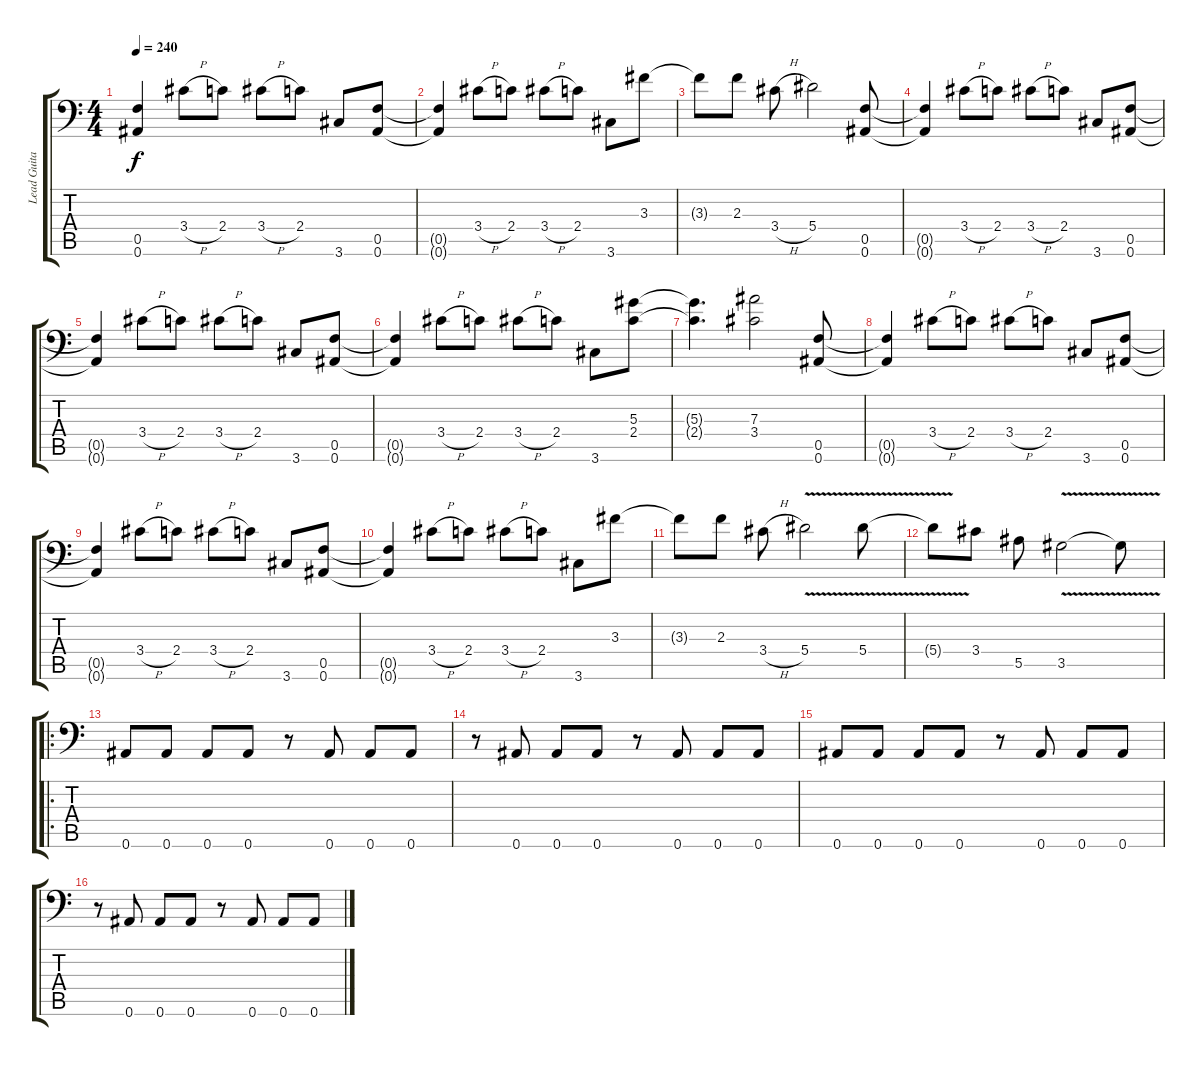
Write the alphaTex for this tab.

\track ("Lead Guitar 2" "Lead Guita") {instrument distortionguitar}
\staff {score tabs}
\tuning (C4 G3 Eb3 Bb2 F2 Bb1) {hide}
\ts (4 4)
\tempo 240
\clef f4
\ks c
(0.5{t} 0.6{t}).4{dy f} 3.4{h}.8 2.4.8 3.4{h}.8 2.4.8 3.6.8 (0.5 0.6).8 |
(0.5{t} 0.6{t}).4 3.4{h}.8 2.4.8 3.4{h}.8 2.4.8 3.6.8 3.3.8 |
3.3{t}.8 2.3.8 3.4{h}.8 5.4.2 (0.5 0.6).8 |
(0.5{t} 0.6{t}).4 3.4{h}.8 2.4.8 3.4{h}.8 2.4.8 3.6.8 (0.5 0.6).8 |
(0.5{t} 0.6{t}).4 3.4{h}.8 2.4.8 3.4{h}.8 2.4.8 3.6.8 (0.5 0.6).8 |
(0.5{t} 0.6{t}).4 3.4{h}.8 2.4.8 3.4{h}.8 2.4.8 3.6.8 (5.3 2.4).8 |
(5.3{t} 2.4{t}).4{d} (7.3 3.4).2 (0.5 0.6).8 |
(0.5{t} 0.6{t}).4 3.4{h}.8 2.4.8 3.4{h}.8 2.4.8 3.6.8 (0.5 0.6).8 |
(0.5{t} 0.6{t}).4 3.4{h}.8 2.4.8 3.4{h}.8 2.4.8 3.6.8 (0.5 0.6).8 |
(0.5{t} 0.6{t}).4 3.4{h}.8 2.4.8 3.4{h}.8 2.4.8 3.6.8 3.3.8 |
3.3{t}.8 2.3.8 3.4{h}.8 5.4{v}.2 5.4{v}.8 |
5.4{t}.8 3.4.8 5.5.8 3.5{v}.2 3.5{t}.8 |
\ro
0.6.8 0.6.8 0.6.8 0.6.8 r.8 0.6.8 0.6.8 0.6.8 |
r.8 0.6.8 0.6.8 0.6.8 r.8 0.6.8 0.6.8 0.6.8 |
0.6.8 0.6.8 0.6.8 0.6.8 r.8 0.6.8 0.6.8 0.6.8 |
r.8 0.6.8 0.6.8 0.6.8 r.8 0.6.8 0.6.8 0.6.8
